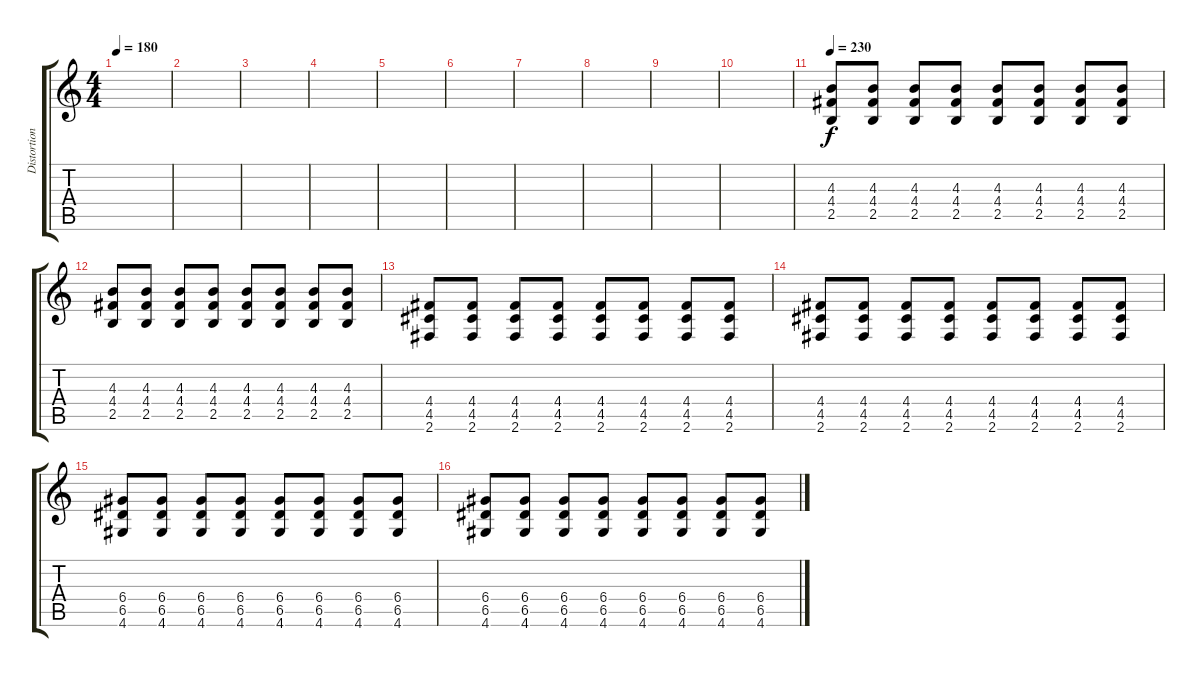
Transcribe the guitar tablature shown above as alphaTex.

\track ("Distortion Guitar 2" "Distortion") {instrument distortionguitar}
\staff {score tabs}
\tuning (E4 B3 G3 D3 A2 E2) {hide}
\ts (4 4)
\tempo 180
\clef g2
\ks c
|
|
|
|
|
|
|
|
|
|
\tempo 230
(4.3 4.4 2.5).8 (4.3 4.4 2.5).8 (4.3 4.4 2.5).8 (4.3 4.4 2.5).8 (4.3 4.4 2.5).8 (4.3 4.4 2.5).8 (4.3 4.4 2.5).8 (4.3 4.4 2.5).8 |
(4.3 4.4 2.5).8 (4.3 4.4 2.5).8 (4.3 4.4 2.5).8 (4.3 4.4 2.5).8 (4.3 4.4 2.5).8 (4.3 4.4 2.5).8 (4.3 4.4 2.5).8 (4.3 4.4 2.5).8 |
(4.4 4.5 2.6).8 (4.4 4.5 2.6).8 (4.4 4.5 2.6).8 (4.4 4.5 2.6).8 (4.4 4.5 2.6).8 (4.4 4.5 2.6).8 (4.4 4.5 2.6).8 (4.4 4.5 2.6).8 |
(4.4 4.5 2.6).8 (4.4 4.5 2.6).8 (4.4 4.5 2.6).8 (4.4 4.5 2.6).8 (4.4 4.5 2.6).8 (4.4 4.5 2.6).8 (4.4 4.5 2.6).8 (4.4 4.5 2.6).8 |
(6.4 6.5 4.6).8 (6.4 6.5 4.6).8 (6.4 6.5 4.6).8 (6.4 6.5 4.6).8 (6.4 6.5 4.6).8 (6.4 6.5 4.6).8 (6.4 6.5 4.6).8 (6.4 6.5 4.6).8 |
(6.4 6.5 4.6).8 (6.4 6.5 4.6).8 (6.4 6.5 4.6).8 (6.4 6.5 4.6).8 (6.4 6.5 4.6).8 (6.4 6.5 4.6).8 (6.4 6.5 4.6).8 (6.4 6.5 4.6).8
